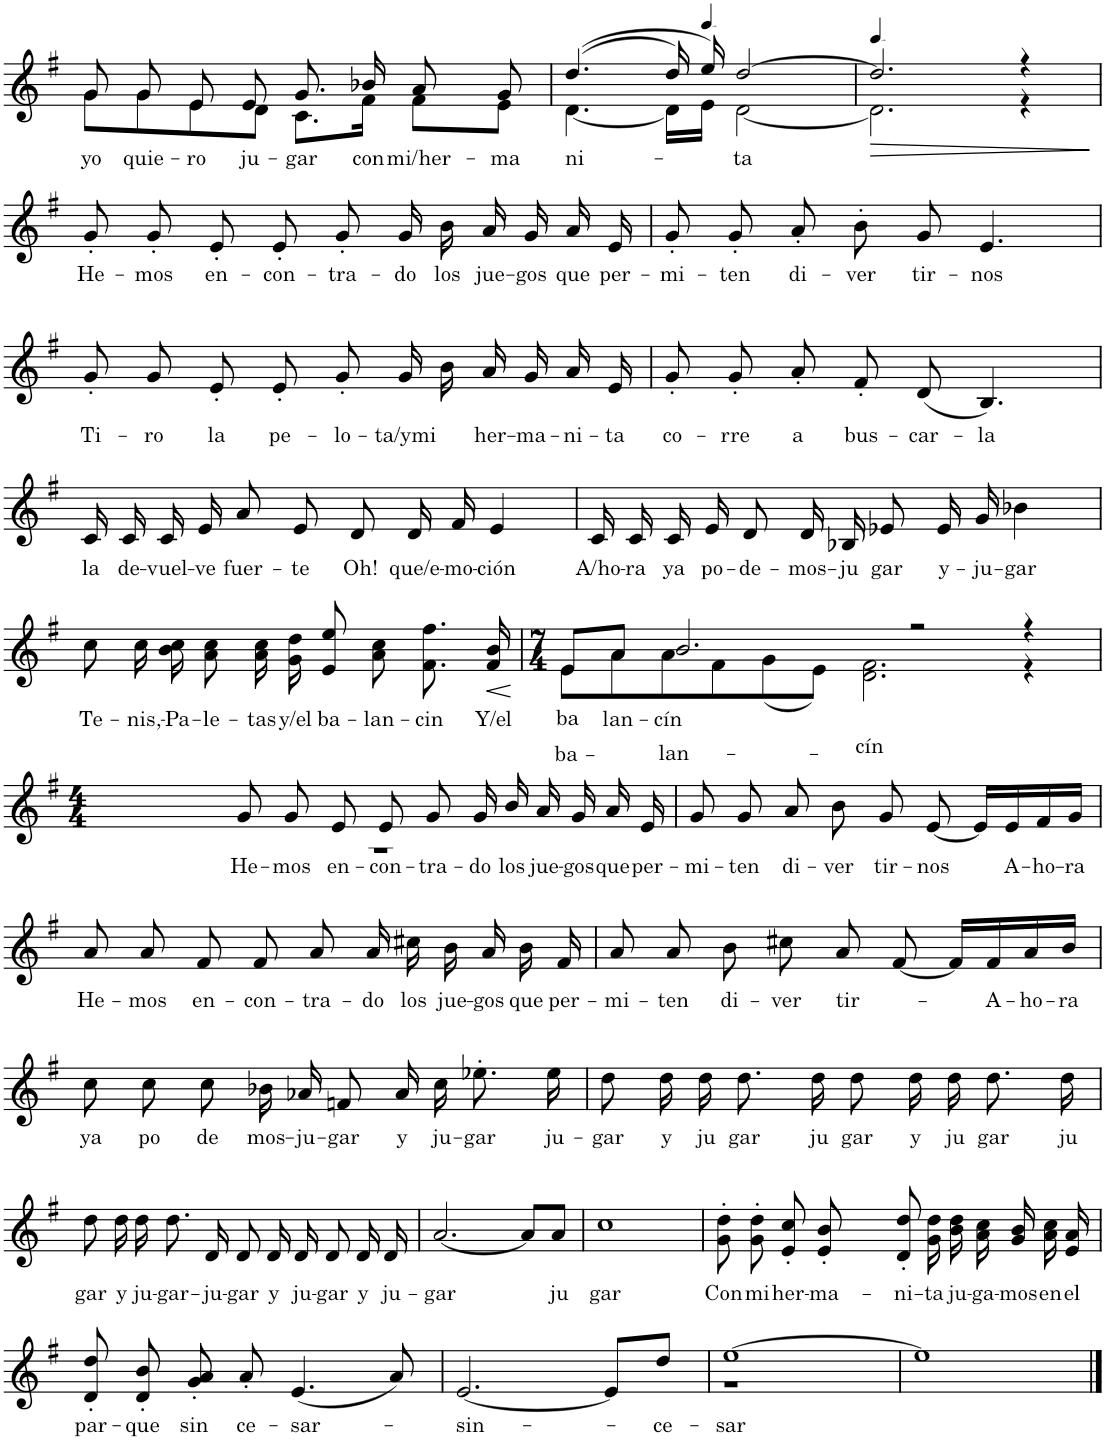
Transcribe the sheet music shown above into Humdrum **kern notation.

**kern	**text	**dynam
*part1	*part1	*part1
*staff1	*staff1	*staff1
*I"Voz	*	*
*I'Vo.	*	*
!!LO:PB:g=z
*clefG2	*	*
*k[f#]	*	*
*M4/4	*	*
=23	=23	=23
!	!LO:LY:b	!
*^	*	*
8g/	8g\L	yo	.
!	!	!LO:LY:b	!
8g/	8g\	quie-	.
!	!	!LO:LY:b	!
8e/	8e\	-ro	.
!	!	!LO:LY:b	!
8e/	8d\J	ju-	.
!	!	!LO:LY:b	!
8.g/	8.c\L	-gar	.
!	!	!LO:LY:b	!
16b-X/	16f#\Jk	con	.
!	!	!LO:LY:b	!
8a/	8f#\L	mi/her-	.
!	!	!LO:LY:b	!
8g/	8e\J	-ma	.
=24	=24	=24	=24
!	!	!LO:LY:b	!
((4.dd/	[4.d\	ni-	.
16dd/)	16d\LL]	.	.
*MM60	*	*	*
16ee/)	16e\JJ	.	.
!	!	!LO:LY:b	!
[2dd/	[2d\	-ta	.
=25	=25	=25	=25
*MM80	*	*	*
!	!	!	!LO:HP:b
2.dd/]	2.d\]	.	>
4r	4r	.	.
*v	*v	*	*
.	.	]
!!LO:LB:g=z
=26	=26	=26
!	!LO:LY:b	!
8g'/	He-	.
!	!LO:LY:b	!
8g'/	-mos	.
!	!LO:LY:b	!
8e'/	en-	.
!	!LO:LY:b	!
8e'/	-con-	.
!	!LO:LY:b	!
8g'/	-tra-	.
!	!LO:LY:b	!
16g/	-do	.
!	!LO:LY:b	!
16b\	los	.
!	!LO:LY:b	!
16a/	jue-	.
!	!LO:LY:b	!
16g/	-gos	.
!	!LO:LY:b	!
16a/	que	.
!	!LO:LY:b	!
16e/	per-	.
=27	=27	=27
!	!LO:LY:b	!
8g'/	-mi-	.
!	!LO:LY:b	!
8g'/	-ten	.
!	!LO:LY:b	!
8a'/	-di-	.
!	!LO:LY:b	!
8b'\	-ver	.
!	!LO:LY:b	!
8g/	tir-	.
!	!LO:LY:b	!
4.e/	-nos	.
!!LO:LB:g=z
=28	=28	=28
!	!LO:LY:b	!
8g'/	Ti-	.
!	!LO:LY:b	!
8g/	-ro	.
!	!LO:LY:b	!
8e'/	la	.
!	!LO:LY:b	!
8e'/	pe-	.
!	!LO:LY:b	!
8g'/	-lo-	.
!	!LO:LY:b	!
16g/	-ta/ymi	.
16b\	.	.
!	!LO:LY:b	!
16a/	her-	.
!	!LO:LY:b	!
16g/	-ma-	.
!	!LO:LY:b	!
16a/	-ni-	.
!	!LO:LY:b	!
16e/	-ta	.
=29	=29	=29
!	!LO:LY:b	!
8g'/	co-	.
!	!LO:LY:b	!
8g'/	-rre	.
!	!LO:LY:b	!
8a'/	a	.
!	!LO:LY:b	!
8f#'/	bus-	.
!	!LO:LY:b	!
(8d/	-car-	.
!	!LO:LY:b	!
4.B/)	-la	.
!!LO:LB:g=z
=30	=30	=30
!	!LO:LY:b	!
16c/	la	.
!	!LO:LY:b	!
16c/	de-	.
!	!LO:LY:b	!
16c/	-vuel-	.
!	!LO:LY:b	!
16e/	-ve	.
!	!LO:LY:b	!
8a/	fuer-	.
!	!LO:LY:b	!
8e/	-te	.
!	!LO:LY:b	!
8d/	Oh!	.
!	!LO:LY:b	!
16d/	que/e-	.
!	!LO:LY:b	!
16f#/	-mo-	.
!	!LO:LY:b	!
4e/	-ción	.
=31	=31	=31
!	!LO:LY:b	!
16c/	A/ho-	.
!	!LO:LY:b	!
16c/	-ra	.
!	!LO:LY:b	!
16c/	ya	.
!	!LO:LY:b	!
16e/	po-	.
!	!LO:LY:b	!
8d/	-de-	.
!	!LO:LY:b	!
16d/	mos-	.
!	!LO:LY:b	!
16B-X/	-ju	.
!	!LO:LY:b	!
8e-X/	gar	.
!	!LO:LY:b	!
16e-/	y-	.
!	!LO:LY:b	!
16g/	-ju-	.
!	!LO:LY:b	!
4b-X\	-gar	.
!!LO:LB:g=z
=32	=32	=32
!	!LO:LY:b	!
8cc\	Te-	.
!	!LO:LY:b	!
16cc\	-nis,-	.
!	!LO:LY:b	!
16b\ 16cc\	Pa-	.
!	!LO:LY:b	!
8a\ 8cc\	-le-	.
!	!LO:LY:b	!
16a\ 16cc\	-tas	.
!	!LO:LY:b	!
16g\ 16dd\	y/el	.
!	!LO:LY:b	!
8e/ 8ee/	ba-	.
!	!LO:LY:b	!
8a\ 8cc\	-lan-	.
!	!LO:LY:b	!
8.f#\ 8.ff#\	-cin	.
!	!LO:LY:b	!LO:HP:b
16f#/ 16b/	Y/el	<
.	.	[
=33	=33	=33
*M7/4	*	*
!	!LO:LY:b	!
*^	*	*
!	!	!LO:LY:b	!
8e/L	8e\L	ba	.
!	!	!LO:LY:b	!
8a/J	8a\	-lan-	.
!	!	!LO:LY:b	!
!	!	!LO:LY:b	!
2.b/	8a\	lan-	.
.	8f#\	.	.
.	(8g\	.	.
.	8e\J)	.	.
!	!	!LO:LY:b	!
.	2.d\ 2.f#\	-cín	.
2r	.	.	.
4r	4r	.	.
!!LO:LB:g=z	!!
=34	=34	=34	=34
*M4/4	*	*	*
!	!	!LO:LY:b	!
8g/	1r	He-	.
!	!	!LO:LY:b	!
8g/	.	-mos	.
!	!	!LO:LY:b	!
8e/	.	en-	.
!	!	!LO:LY:b	!
8e/	.	-con-	.
!	!	!LO:LY:b	!
8g/	.	-tra-	.
!	!	!LO:LY:b	!
16g/	.	-do	.
!	!	!LO:LY:b	!
16b/	.	los	.
!	!	!LO:LY:b	!
16a/	.	jue-	.
!	!	!LO:LY:b	!
16g/	.	-gos	.
!	!	!LO:LY:b	!
16a/	.	que	.
!	!	!LO:LY:b	!
16e/	.	per-	.
*v	*v	*	*
=35	=35	=35
!	!LO:LY:b	!
8g/	-mi-	.
!	!LO:LY:b	!
8g/	-ten	.
!	!LO:LY:b	!
8a/	-di-	.
!	!LO:LY:b	!
8b\	-ver	.
!	!LO:LY:b	!
8g/	tir-	.
!	!LO:LY:b	!
[8e/	-nos	.
16e/LL]	.	.
!	!LO:LY:b	!
16e/	A-	.
!	!LO:LY:b	!
16f#/	-ho-	.
!	!LO:LY:b	!
16g/JJ	-ra	.
!!LO:LB:g=z
=36	=36	=36
!	!LO:LY:b	!
8a/	He-	.
!	!LO:LY:b	!
8a/	-mos	.
!	!LO:LY:b	!
8f#/	en-	.
!	!LO:LY:b	!
8f#/	-con-	.
!	!LO:LY:b	!
8a/	-tra-	.
!	!LO:LY:b	!
16a/	-do	.
!	!LO:LY:b	!
16cc#X\	los	.
!	!LO:LY:b	!
16b\	jue-	.
!	!LO:LY:b	!
16a/	-gos	.
!	!LO:LY:b	!
16b\	que	.
!	!LO:LY:b	!
16f#/	per-	.
=37	=37	=37
!	!LO:LY:b	!
8a/	-mi-	.
!	!LO:LY:b	!
8a/	-ten	.
!	!LO:LY:b	!
8b\	-di-	.
!	!LO:LY:b	!
8cc#X\	-ver	.
!	!LO:LY:b	!
8a/	tir-	.
[8f#/	.	.
16f#/LL]	.	.
!	!LO:LY:b	!
16f#/	A-	.
!	!LO:LY:b	!
16a/	-ho-	.
!	!LO:LY:b	!
16b/JJ	-ra	.
!!LO:LB:g=z
=38	=38	=38
!	!LO:LY:b	!
8cc\	ya	.
!	!LO:LY:b	!
8cc\	po	.
!	!LO:LY:b	!
8cc\	de	.
!	!LO:LY:b	!
16b-X\	mos-	.
!	!LO:LY:b	!
16a-X/	ju-	.
!	!LO:LY:b	!
8fn/	gar	.
!	!LO:LY:b	!
16a-/	y	.
!	!LO:LY:b	!
16cc\	ju-	.
!	!LO:LY:b	!
8.ee-X'\	-gar	.
!	!LO:LY:b	!
16ee-\	ju-	.
=39	=39	=39
!	!LO:LY:b	!
8dd\	-gar	.
!	!LO:LY:b	!
16dd\	y	.
!	!LO:LY:b	!
16dd\	ju	.
!	!LO:LY:b	!
8.dd\	gar	.
!	!LO:LY:b	!
16dd\	ju	.
!	!LO:LY:b	!
8dd\	gar	.
!	!LO:LY:b	!
16dd\	y	.
!	!LO:LY:b	!
16dd\	ju	.
!	!LO:LY:b	!
8.dd\	gar	.
!	!LO:LY:b	!
16dd\	ju	.
!!LO:LB:g=z
=40	=40	=40
!	!LO:LY:b	!
8dd\	gar	.
!	!LO:LY:b	!
16dd\	y	.
!	!LO:LY:b	!
16dd\	ju-	.
!	!LO:LY:b	!
8.dd\	-gar-	.
!	!LO:LY:b	!
16d/	-ju-	.
!	!LO:LY:b	!
8d/	-gar	.
!	!LO:LY:b	!
16d/	y	.
!	!LO:LY:b	!
16d/	ju-	.
!	!LO:LY:b	!
8d/	-gar	.
!	!LO:LY:b	!
16d/	y	.
!	!LO:LY:b	!
16d/	ju-	.
=41	=41	=41
!	!LO:LY:b	!
[2.a/	-gar	.
8a/L]	.	.
!	!LO:LY:b	!
8a/J	ju	.
=42	=42	=42
!	!LO:LY:b	!
1cc	gar	.
=43	=43	=43
!	!LO:LY:b	!
8g\' 8dd\'	Con	.
!	!LO:LY:b	!
8g\' 8dd\'	mi	.
!	!LO:LY:b	!
8e/' 8cc/'	her-	.
!	!LO:LY:b	!
8e/' 8b/'	-ma-	.
!	!LO:LY:b	!
8d/' 8dd/'	-ni-	.
!	!LO:LY:b	!
16g\ 16dd\	-ta	.
!	!LO:LY:b	!
16b\ 16dd\	ju-	.
!	!LO:LY:b	!
16a\ 16cc\	-ga-	.
!	!LO:LY:b	!
16g/ 16b/	-mos	.
!	!LO:LY:b	!
16a\ 16cc\	en	.
!	!LO:LY:b	!
16e/ 16a/	el	.
!!LO:LB:g=z
=44	=44	=44
!	!LO:LY:b	!
8d/' 8dd/'	par-	.
!	!LO:LY:b	!
8d/' 8b/'	-que	.
!	!LO:LY:b	!
8g/' 8a/'	sin	.
!	!LO:LY:b	!
8a'/	ce-	.
!	!LO:LY:b	!
(4.e/	-sar-	.
8a/)	.	.
=45	=45	=45
!	!LO:LY:b	!
[2.e/	sin-	.
8e/L]	.	.
!	!LO:LY:b	!
8dd/J	ce-	.
=46	=46	=46
!	!LO:LY:b	!
*^	*	*
[1ee	1r	-sar	.
*v	*v	*	*
=47	=47	=47
1ee]	.	.
==	==	==
*-	*-	*-
